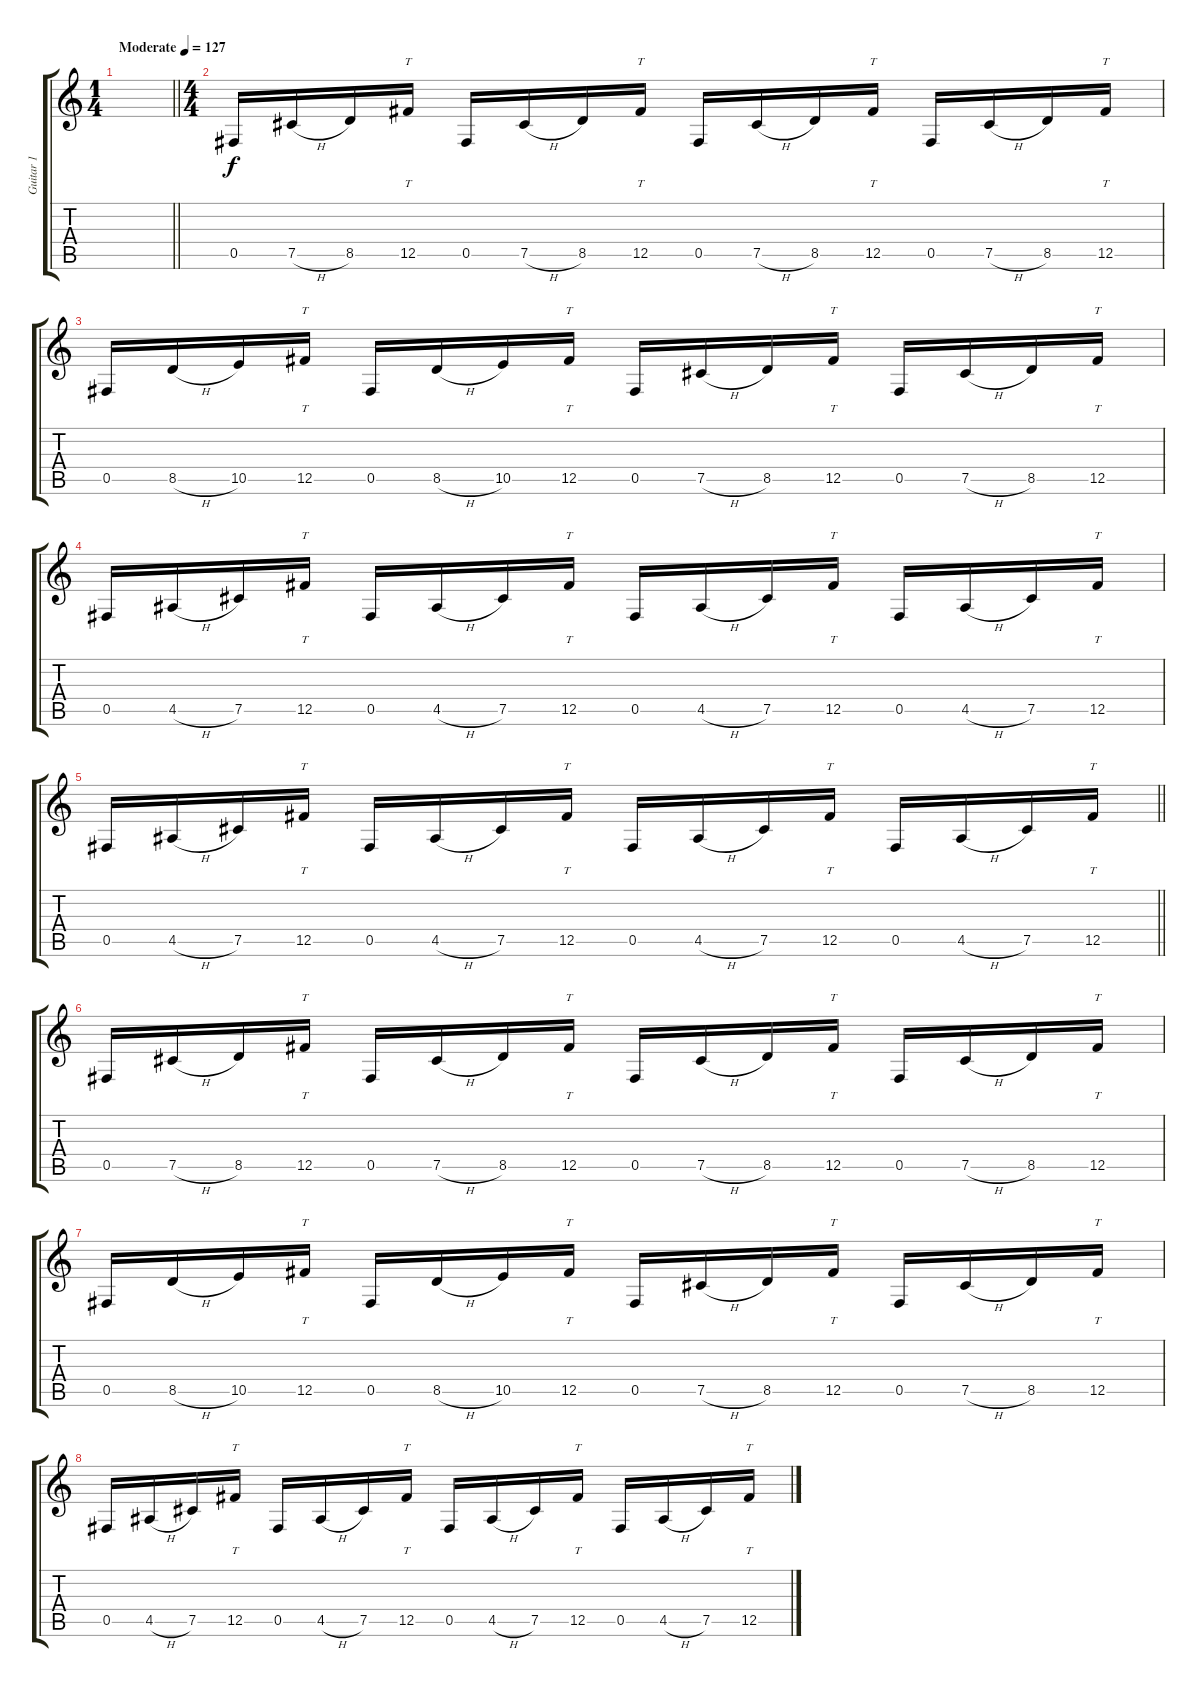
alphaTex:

\track ("Guitar 1" "Guitar 1") {instrument distortionguitar}
\staff {score tabs}
\tuning (Db4 Ab3 E3 B2 Gb2 B1) {hide}
\ts (1 4)
\tempo (127 "Moderate")
\clef g2
\barLineRight lightlight
\ks c
|
\ts (4 4)
0.5.16{balance 8} 7.5{h}.16 8.5.16 12.5.16{tt} 0.5.16 7.5{h}.16 8.5.16 12.5.16{tt} 0.5.16 7.5{h}.16 8.5.16 12.5.16{tt} 0.5.16 7.5{h}.16 8.5.16 12.5.16{tt} |
0.5.16 8.5{h}.16 10.5.16 12.5.16{tt} 0.5.16 8.5{h}.16 10.5.16 12.5.16{tt} 0.5.16 7.5{h}.16 8.5.16 12.5.16{tt} 0.5.16 7.5{h}.16 8.5.16 12.5.16{tt} |
0.5.16 4.5{h}.16 7.5.16 12.5.16{tt} 0.5.16 4.5{h}.16 7.5.16 12.5.16{tt} 0.5.16 4.5{h}.16 7.5.16 12.5.16{tt} 0.5.16 4.5{h}.16 7.5.16 12.5.16{tt} |
\barLineRight lightlight
0.5.16 4.5{h}.16 7.5.16 12.5.16{tt} 0.5.16 4.5{h}.16 7.5.16 12.5.16{tt} 0.5.16 4.5{h}.16 7.5.16 12.5.16{tt} 0.5.16 4.5{h}.16 7.5.16 12.5.16{tt} |
0.5.16 7.5{h}.16 8.5.16 12.5.16{tt} 0.5.16 7.5{h}.16 8.5.16 12.5.16{tt} 0.5.16 7.5{h}.16 8.5.16 12.5.16{tt} 0.5.16 7.5{h}.16 8.5.16 12.5.16{tt} |
0.5.16 8.5{h}.16 10.5.16 12.5.16{tt} 0.5.16 8.5{h}.16 10.5.16 12.5.16{tt} 0.5.16 7.5{h}.16 8.5.16 12.5.16{tt} 0.5.16 7.5{h}.16 8.5.16 12.5.16{tt} |
0.5.16 4.5{h}.16 7.5.16 12.5.16{tt} 0.5.16 4.5{h}.16 7.5.16 12.5.16{tt} 0.5.16 4.5{h}.16 7.5.16 12.5.16{tt} 0.5.16 4.5{h}.16 7.5.16 12.5.16{tt}
